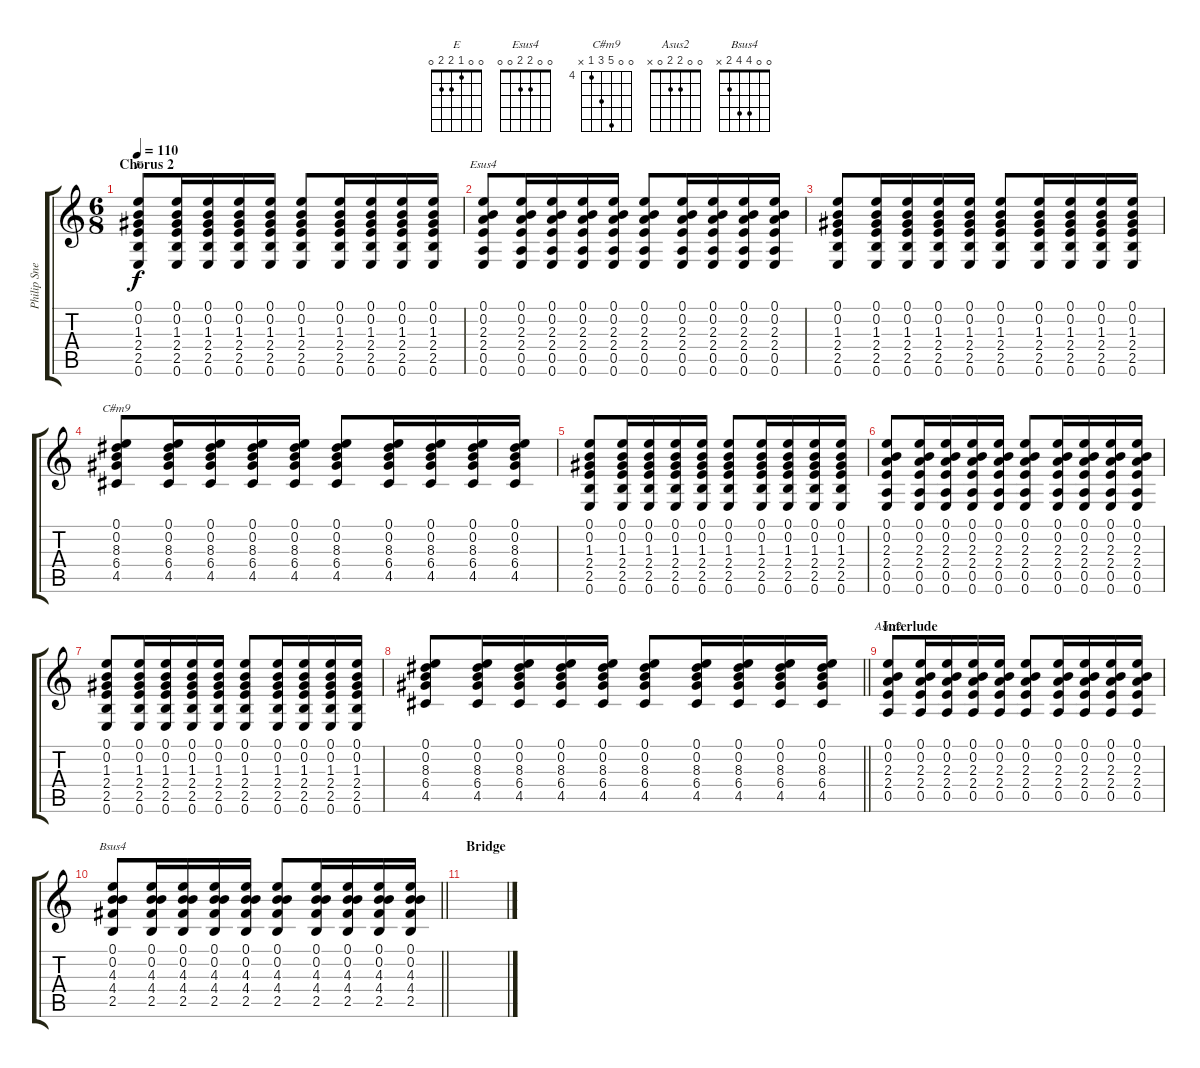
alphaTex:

\track ("Philip Sneed | Gtr. 1" "Philip Sne") {instrument acousticguitarnylon}
\staff {score tabs}
\tuning (E4 B3 G3 D3 A2 E2) {hide}
\chord ("E" 0 0 1 2 2 0)
\chord ("Esus4" 0 0 2 2 0 0)
\chord ("C#m9" 0 0 8 6 4 x) {firstfret 4}
\chord ("Asus2" 0 0 2 2 0 x)
\chord ("Bsus4" 0 0 4 4 2 x)
\ts (6 8)
\section ("" "Chorus 2")
\tempo 110
\clef g2
\ks c
(0.1 0.2 1.3 2.4 2.5 0.6).8{ch "E" dy f} (0.1 0.2 1.3 2.4 2.5 0.6).16 (0.1 0.2 1.3 2.4 2.5 0.6).16 (0.1 0.2 1.3 2.4 2.5 0.6).16 (0.1 0.2 1.3 2.4 2.5 0.6).16 (0.1 0.2 1.3 2.4 2.5 0.6).8 (0.1 0.2 1.3 2.4 2.5 0.6).16 (0.1 0.2 1.3 2.4 2.5 0.6).16 (0.1 0.2 1.3 2.4 2.5 0.6).16 (0.1 0.2 1.3 2.4 2.5 0.6).16 |
(0.1 0.2 2.3 2.4 0.5 0.6).8{ch "Esus4"} (0.1 0.2 2.3 2.4 0.5 0.6).16 (0.1 0.2 2.3 2.4 0.5 0.6).16 (0.1 0.2 2.3 2.4 0.5 0.6).16 (0.1 0.2 2.3 2.4 0.5 0.6).16 (0.1 0.2 2.3 2.4 0.5 0.6).8 (0.1 0.2 2.3 2.4 0.5 0.6).16 (0.1 0.2 2.3 2.4 0.5 0.6).16 (0.1 0.2 2.3 2.4 0.5 0.6).16 (0.1 0.2 2.3 2.4 0.5 0.6).16 |
(0.1 0.2 1.3 2.4 2.5 0.6).8 (0.1 0.2 1.3 2.4 2.5 0.6).16 (0.1 0.2 1.3 2.4 2.5 0.6).16 (0.1 0.2 1.3 2.4 2.5 0.6).16 (0.1 0.2 1.3 2.4 2.5 0.6).16 (0.1 0.2 1.3 2.4 2.5 0.6).8 (0.1 0.2 1.3 2.4 2.5 0.6).16 (0.1 0.2 1.3 2.4 2.5 0.6).16 (0.1 0.2 1.3 2.4 2.5 0.6).16 (0.1 0.2 1.3 2.4 2.5 0.6).16 |
(0.1 0.2 8.3 6.4 4.5).8{ch "C#m9"} (0.1 0.2 8.3 6.4 4.5).16 (0.1 0.2 8.3 6.4 4.5).16 (0.1 0.2 8.3 6.4 4.5).16 (0.1 0.2 8.3 6.4 4.5).16 (0.1 0.2 8.3 6.4 4.5).8 (0.1 0.2 8.3 6.4 4.5).16 (0.1 0.2 8.3 6.4 4.5).16 (0.1 0.2 8.3 6.4 4.5).16 (0.1 0.2 8.3 6.4 4.5).16 |
(0.1 0.2 1.3 2.4 2.5 0.6).8 (0.1 0.2 1.3 2.4 2.5 0.6).16 (0.1 0.2 1.3 2.4 2.5 0.6).16 (0.1 0.2 1.3 2.4 2.5 0.6).16 (0.1 0.2 1.3 2.4 2.5 0.6).16 (0.1 0.2 1.3 2.4 2.5 0.6).8 (0.1 0.2 1.3 2.4 2.5 0.6).16 (0.1 0.2 1.3 2.4 2.5 0.6).16 (0.1 0.2 1.3 2.4 2.5 0.6).16 (0.1 0.2 1.3 2.4 2.5 0.6).16 |
(0.1 0.2 2.3 2.4 0.5 0.6).8 (0.1 0.2 2.3 2.4 0.5 0.6).16 (0.1 0.2 2.3 2.4 0.5 0.6).16 (0.1 0.2 2.3 2.4 0.5 0.6).16 (0.1 0.2 2.3 2.4 0.5 0.6).16 (0.1 0.2 2.3 2.4 0.5 0.6).8 (0.1 0.2 2.3 2.4 0.5 0.6).16 (0.1 0.2 2.3 2.4 0.5 0.6).16 (0.1 0.2 2.3 2.4 0.5 0.6).16 (0.1 0.2 2.3 2.4 0.5 0.6).16 |
(0.1 0.2 1.3 2.4 2.5 0.6).8 (0.1 0.2 1.3 2.4 2.5 0.6).16 (0.1 0.2 1.3 2.4 2.5 0.6).16 (0.1 0.2 1.3 2.4 2.5 0.6).16 (0.1 0.2 1.3 2.4 2.5 0.6).16 (0.1 0.2 1.3 2.4 2.5 0.6).8 (0.1 0.2 1.3 2.4 2.5 0.6).16 (0.1 0.2 1.3 2.4 2.5 0.6).16 (0.1 0.2 1.3 2.4 2.5 0.6).16 (0.1 0.2 1.3 2.4 2.5 0.6).16 |
\barLineRight lightlight
(0.1 0.2 8.3 6.4 4.5).8 (0.1 0.2 8.3 6.4 4.5).16 (0.1 0.2 8.3 6.4 4.5).16 (0.1 0.2 8.3 6.4 4.5).16 (0.1 0.2 8.3 6.4 4.5).16 (0.1 0.2 8.3 6.4 4.5).8 (0.1 0.2 8.3 6.4 4.5).16 (0.1 0.2 8.3 6.4 4.5).16 (0.1 0.2 8.3 6.4 4.5).16 (0.1 0.2 8.3 6.4 4.5).16 |
\section ("" "Interlude")
(0.1 0.2 2.3 2.4 0.5).8{ch "Asus2"} (0.1 0.2 2.3 2.4 0.5).16 (0.1 0.2 2.3 2.4 0.5).16 (0.1 0.2 2.3 2.4 0.5).16 (0.1 0.2 2.3 2.4 0.5).16 (0.1 0.2 2.3 2.4 0.5).8 (0.1 0.2 2.3 2.4 0.5).16 (0.1 0.2 2.3 2.4 0.5).16 (0.1 0.2 2.3 2.4 0.5).16 (0.1 0.2 2.3 2.4 0.5).16 |
\barLineRight lightlight
(0.1 0.2 4.3 4.4 2.5).8{ch "Bsus4"} (0.1 0.2 4.3 4.4 2.5).16 (0.1 0.2 4.3 4.4 2.5).16 (0.1 0.2 4.3 4.4 2.5).16 (0.1 0.2 4.3 4.4 2.5).16 (0.1 0.2 4.3 4.4 2.5).8 (0.1 0.2 4.3 4.4 2.5).16 (0.1 0.2 4.3 4.4 2.5).16 (0.1 0.2 4.3 4.4 2.5).16 (0.1 0.2 4.3 4.4 2.5).16 |
\section ("" "Bridge")
